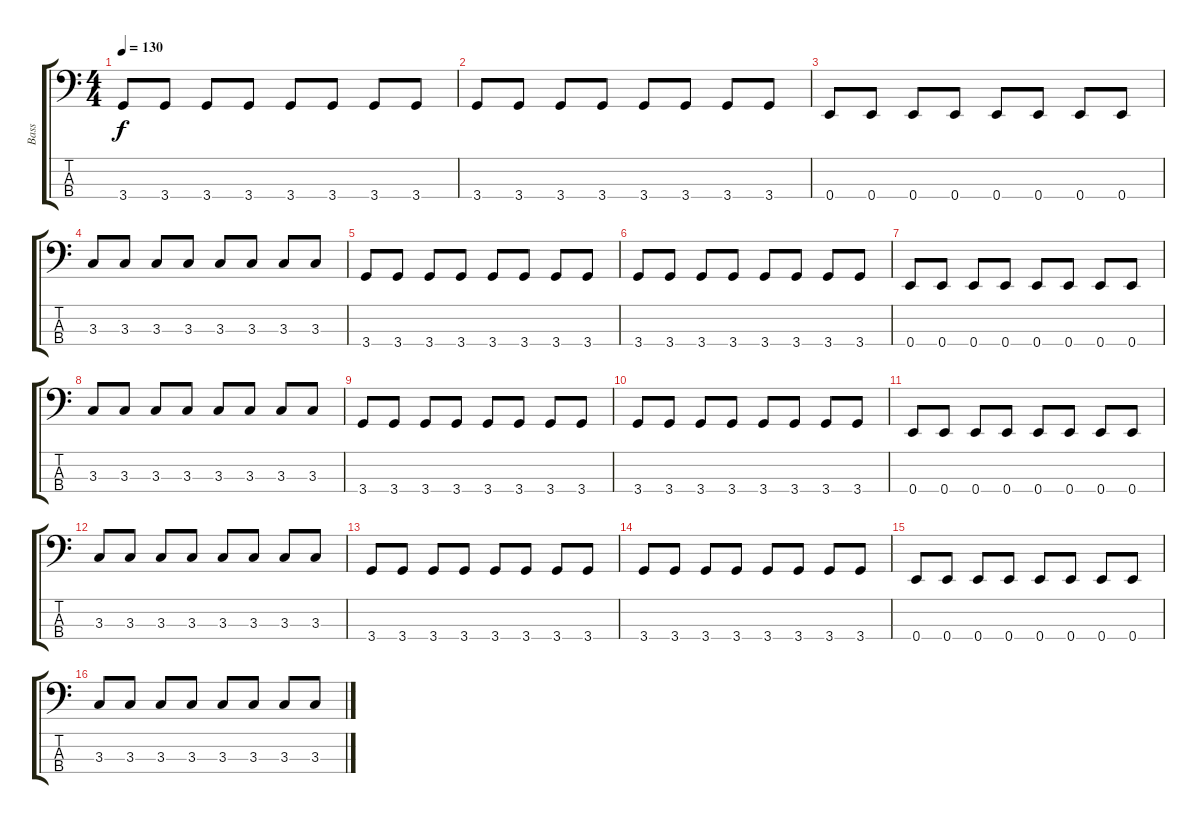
\track ("Bass" "Bass") {instrument electricbasspick}
\staff {score tabs}
\tuning (G2 D2 A1 E1) {hide}
\ts (4 4)
\tempo 130
\clef f4
\ks c
3.4.8{dy f} 3.4.8 3.4.8 3.4.8 3.4.8 3.4.8 3.4.8 3.4.8 |
3.4.8 3.4.8 3.4.8 3.4.8 3.4.8 3.4.8 3.4.8 3.4.8 |
0.4.8 0.4.8 0.4.8 0.4.8 0.4.8 0.4.8 0.4.8 0.4.8 |
3.3.8 3.3.8 3.3.8 3.3.8 3.3.8 3.3.8 3.3.8 3.3.8 |
3.4.8 3.4.8 3.4.8 3.4.8 3.4.8 3.4.8 3.4.8 3.4.8 |
3.4.8 3.4.8 3.4.8 3.4.8 3.4.8 3.4.8 3.4.8 3.4.8 |
0.4.8 0.4.8 0.4.8 0.4.8 0.4.8 0.4.8 0.4.8 0.4.8 |
3.3.8 3.3.8 3.3.8 3.3.8 3.3.8 3.3.8 3.3.8 3.3.8 |
3.4.8 3.4.8 3.4.8 3.4.8 3.4.8 3.4.8 3.4.8 3.4.8 |
3.4.8 3.4.8 3.4.8 3.4.8 3.4.8 3.4.8 3.4.8 3.4.8 |
0.4.8 0.4.8 0.4.8 0.4.8 0.4.8 0.4.8 0.4.8 0.4.8 |
3.3.8 3.3.8 3.3.8 3.3.8 3.3.8 3.3.8 3.3.8 3.3.8 |
3.4.8 3.4.8 3.4.8 3.4.8 3.4.8 3.4.8 3.4.8 3.4.8 |
3.4.8 3.4.8 3.4.8 3.4.8 3.4.8 3.4.8 3.4.8 3.4.8 |
0.4.8 0.4.8 0.4.8 0.4.8 0.4.8 0.4.8 0.4.8 0.4.8 |
3.3.8 3.3.8 3.3.8 3.3.8 3.3.8 3.3.8 3.3.8 3.3.8
